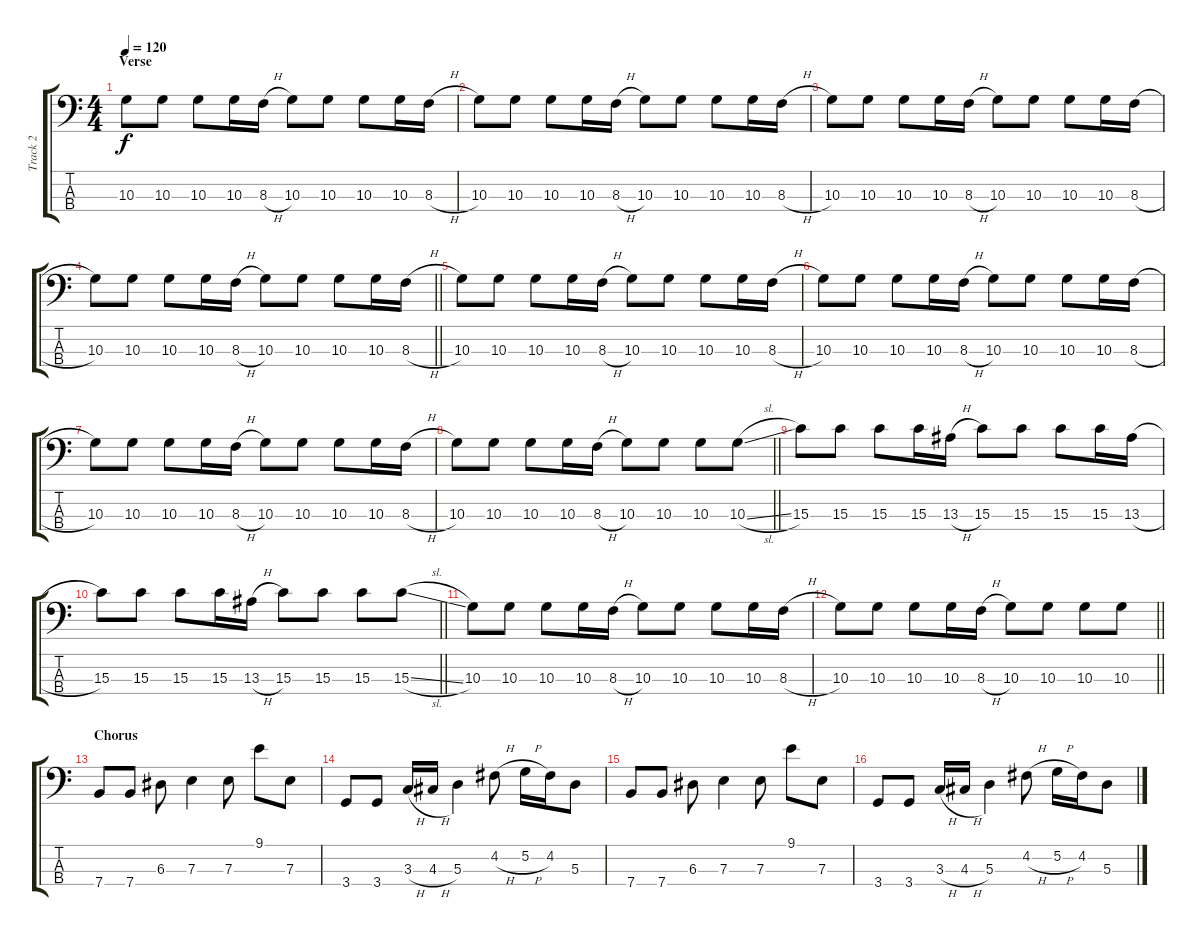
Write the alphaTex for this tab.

\track ("Track 2" "Track 2") {instrument electricbasspick}
\staff {score tabs}
\tuning (G2 D2 A1 E1) {hide}
\ts (4 4)
\section ("" "Verse")
\tempo 120
\clef f4
\ks c
10.3.8{dy f} 10.3.8 10.3.8 10.3.16 8.3{h}.16 10.3.8 10.3.8 10.3.8 10.3.16 8.3{h}.16 |
10.3.8 10.3.8 10.3.8 10.3.16 8.3{h}.16 10.3.8 10.3.8 10.3.8 10.3.16 8.3{h}.16 |
10.3.8 10.3.8 10.3.8 10.3.16 8.3{h}.16 10.3.8 10.3.8 10.3.8 10.3.16 8.3{h}.16 |
\barLineRight lightlight
10.3.8 10.3.8 10.3.8 10.3.16 8.3{h}.16 10.3.8 10.3.8 10.3.8 10.3.16 8.3{h}.16 |
10.3.8 10.3.8 10.3.8 10.3.16 8.3{h}.16 10.3.8 10.3.8 10.3.8 10.3.16 8.3{h}.16 |
10.3.8 10.3.8 10.3.8 10.3.16 8.3{h}.16 10.3.8 10.3.8 10.3.8 10.3.16 8.3{h}.16 |
10.3.8 10.3.8 10.3.8 10.3.16 8.3{h}.16 10.3.8 10.3.8 10.3.8 10.3.16 8.3{h}.16 |
\barLineRight lightlight
10.3.8 10.3.8 10.3.8 10.3.16 8.3{h}.16 10.3.8 10.3.8 10.3.8 10.3{sl}.8 |
15.3.8 15.3.8 15.3.8 15.3.16 13.3{h}.16 15.3.8 15.3.8 15.3.8 15.3.16 13.3{h}.16 |
\barLineRight lightlight
15.3.8 15.3.8 15.3.8 15.3.16 13.3{h}.16 15.3.8 15.3.8 15.3.8 15.3{sl}.8 |
10.3.8 10.3.8 10.3.8 10.3.16 8.3{h}.16 10.3.8 10.3.8 10.3.8 10.3.16 8.3{h}.16 |
\barLineRight lightlight
10.3.8 10.3.8 10.3.8 10.3.16 8.3{h}.16 10.3.8 10.3.8 10.3.8 10.3.8 |
\section ("" "Chorus")
7.4.8 7.4.8 6.3.8 7.3.4 7.3.8 9.1.8 7.3.8 |
3.4.8 3.4.8 3.3{h}.16 4.3{h}.16 5.3.4 4.2{h}.8 5.2{h}.16 4.2.16 5.3.8 |
7.4.8 7.4.8 6.3.8 7.3.4 7.3.8 9.1.8 7.3.8 |
3.4.8 3.4.8 3.3{h}.16 4.3{h}.16 5.3.4 4.2{h}.8 5.2{h}.16 4.2.16 5.3.8
